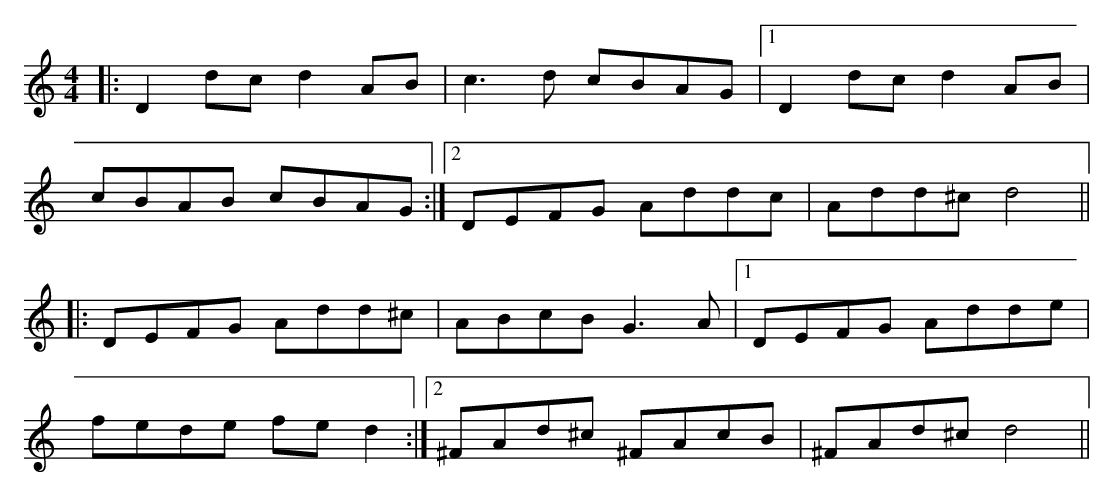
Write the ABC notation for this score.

X:1
M:4/4
K:Ddor
|:D2dc d2AB|c3d cBAG|1 D2dc d2AB|
cBAB cBAG:|2 DEFG Addc|Add^c d4||
|:DEFG Add^c|ABcB G3A|1 DEFG Adde|
fede fed2:|2 ^FAd^c ^FAcB|^FAd^c d4||
